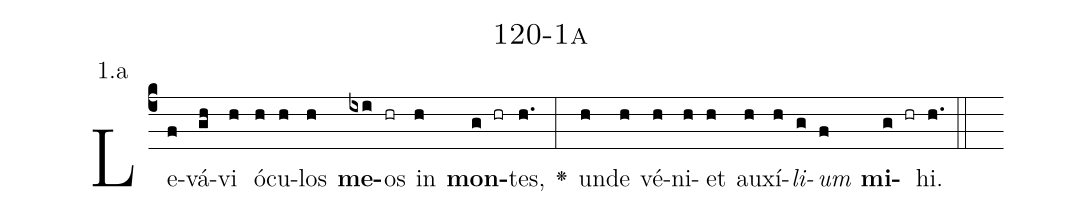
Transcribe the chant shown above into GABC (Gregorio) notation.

name: 120-1a;
annotation: 1.a;
%%
(c4)Le(f)vá(gh)vi(h) ó(h)cu(h)los(h) <b>me</b>(ixi)os(hr) in(h) <b>mon</b>(g hr)tes,(h.) <v>\greheightstar</v>(:) un(h)de(h) vé(h)ni(h)et(h) au(h)xí(h)<i>li</i>(g)<i>um</i>(f) <b>mi</b>(g hr)hi.(h.) (::)


%E(h) u(h) o(g) u(f) a(g) e.(h.) (::)
